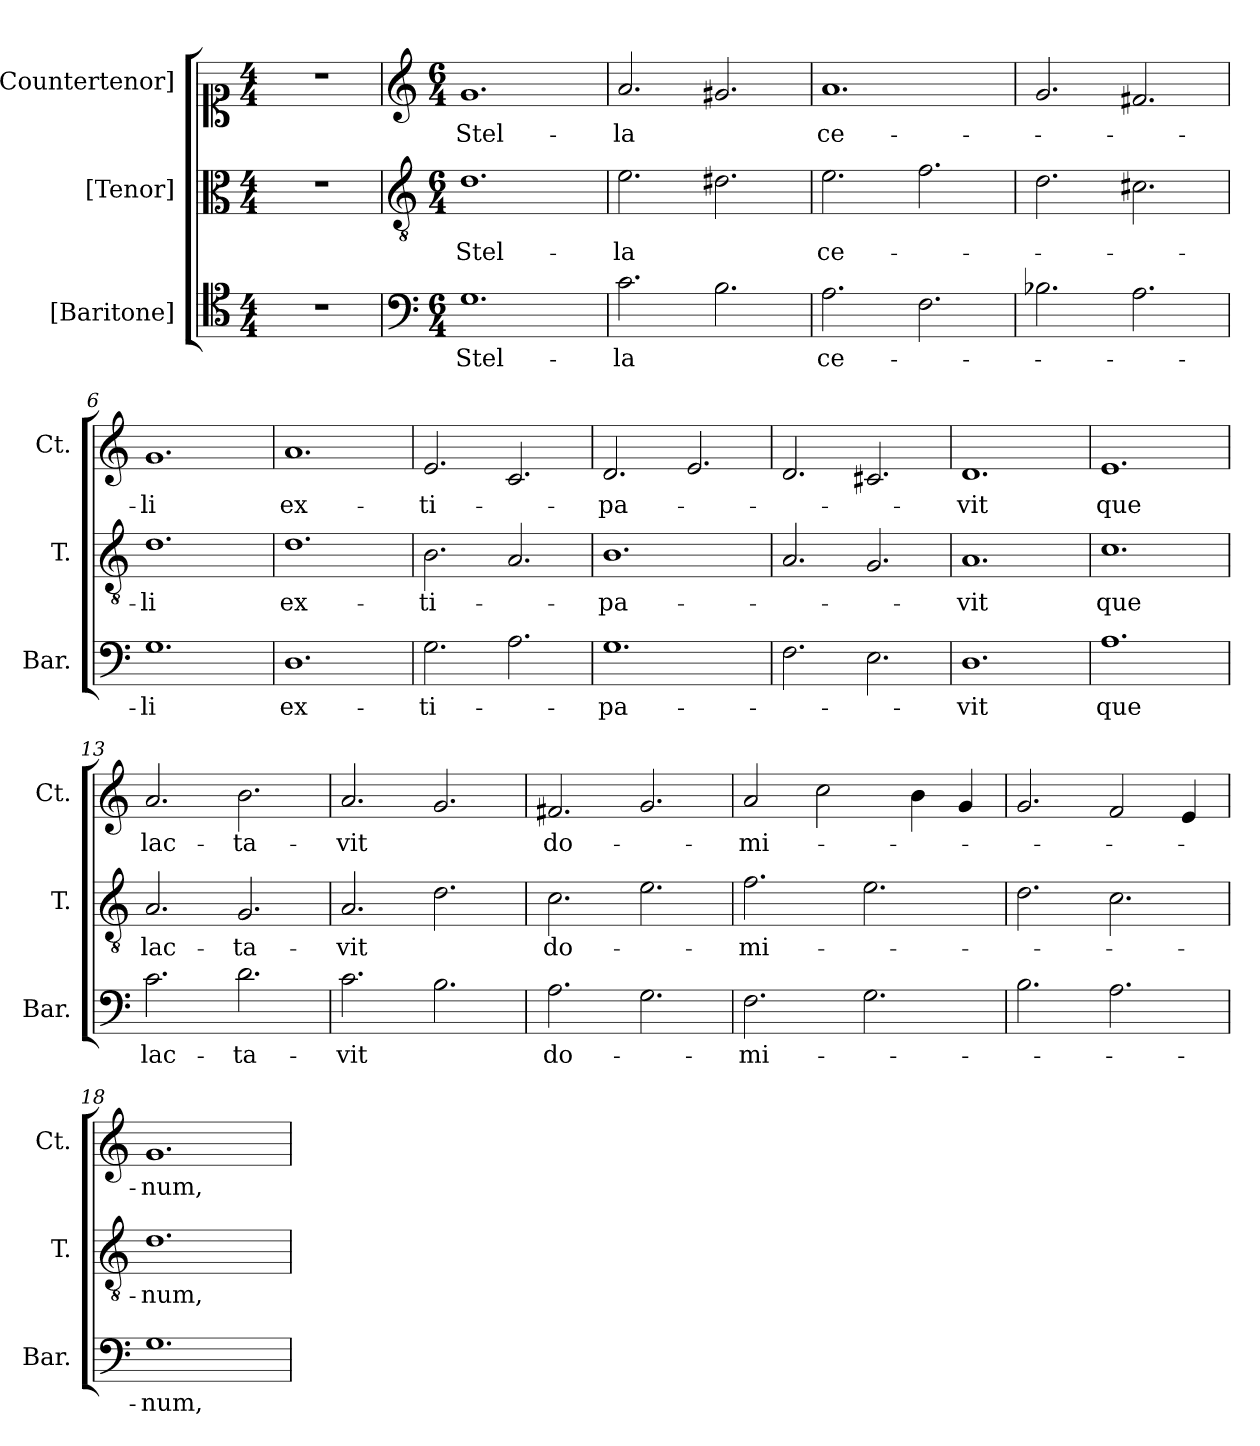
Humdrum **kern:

**kern	**text	**kern	**text	**kern	**text
*part3	*part3	*part2	*part2	*part1	*part1
*staff3	*staff3	*staff2	*staff2	*staff1	*staff1
*I"[Baritone]	*	*I"[Tenor]	*	*I"[Countertenor]	*
*I'Bar.	*	*I'T.	*	*I'Ct.	*
!!LO:PB:g=z
*clefC4	*	*clefC3	*	*clefC1	*
*	*	*ITrd7c12	*	*	*
*k[]	*	*k[]	*	*k[]	*
*C:	*	*C:	*	*C:	*
*M4/4	*	*M4/4	*	*M4/4	*
=1	=1	=1	=1	=1	=1
1r	.	1r	.	1r	.
=2	=2	=2	=2	=2	=2
*clefF4	*	*clefGv2	*	*clefG2	*
*M6/4	*	*M6/4	*	*M6/4	*
!	!LO:LY:b:color=#000000	!	!	!	!
!	!	!	!LO:LY:b:color=#000000	!	!
!	!	!	!	!	!LO:LY:b:color=#000000
1.Gi	Stel-	1.Di	Stel-	1.gi	Stel-
=3	=3	=3	=3	=3	=3
!	!LO:LY:b:color=#000000	!	!	!	!
!	!	!	!LO:LY:b:color=#000000	!	!
!	!	!	!	!	!LO:LY:b:color=#000000
2.ci\	-la	2.Ei\	-la	2.ai/	-la
2.Bi\	.	2.D#Xi\	.	2.g#Xi/	.
=4	=4	=4	=4	=4	=4
!	!LO:LY:b:color=#000000	!	!	!	!
!	!	!	!LO:LY:b:color=#000000	!	!
!	!	!	!	!	!LO:LY:b:color=#000000
2.Ai\	ce-	2.Ei\	ce-	1.ai	ce-
2.Fi\	.	2.Fi\	.	.	.
=5	=5	=5	=5	=5	=5
2.B-Xi\	.	2.Di\	.	2.gi/	.
2.Ai\	.	2.C#Xi\	.	2.f#Xi/	.
!!LO:LB:g=z
=6	=6	=6	=6	=6	=6
!	!LO:LY:b:color=#000000	!	!	!	!
!	!	!	!LO:LY:b:color=#000000	!	!
!	!	!	!	!	!LO:LY:b:color=#000000
1.Gi	-li	1.Di	-li	1.gi	-li
=7	=7	=7	=7	=7	=7
!	!LO:LY:b:color=#000000	!	!	!	!
!	!	!	!LO:LY:b:color=#000000	!	!
!	!	!	!	!	!LO:LY:b:color=#000000
1.Di	ex-	1.Di	ex-	1.ai	ex-
=8	=8	=8	=8	=8	=8
!	!LO:LY:b:color=#000000	!	!	!	!
!	!	!	!LO:LY:b:color=#000000	!	!
!	!	!	!	!	!LO:LY:b:color=#000000
2.Gi\	-ti-	2.BBi\	-ti-	2.ei/	-ti-
2.Ai\	.	2.AAi/	.	2.ci/	.
=9	=9	=9	=9	=9	=9
!	!LO:LY:b:color=#000000	!	!	!	!
!	!	!	!LO:LY:b:color=#000000	!	!
!	!	!	!	!	!LO:LY:b:color=#000000
1.Gi	-pa-	1.BBi	-pa-	2.di/	-pa-
.	.	.	.	2.ei/	.
=10	=10	=10	=10	=10	=10
2.Fi\	.	2.AAi/	.	2.di/	.
2.Ei\	.	2.GGi/	.	2.c#Xi/	.
=11	=11	=11	=11	=11	=11
!	!LO:LY:b:color=#000000	!	!	!	!
!	!	!	!LO:LY:b:color=#000000	!	!
!	!	!	!	!	!LO:LY:b:color=#000000
1.Di	-vit	1.AAi	-vit	1.di	-vit
=12	=12	=12	=12	=12	=12
!	!LO:LY:b:color=#000000	!	!	!	!
!	!	!	!LO:LY:b:color=#000000	!	!
!	!	!	!	!	!LO:LY:b:color=#000000
1.Ai	que	1.Ci	que	1.ei	que
!!LO:LB:g=z
=13	=13	=13	=13	=13	=13
!	!LO:LY:b:color=#000000	!	!	!	!
!	!	!	!LO:LY:b:color=#000000	!	!
!	!	!	!	!	!LO:LY:b:color=#000000
2.ci\	lac-	2.AAi/	lac-	2.ai/	lac-
!	!LO:LY:b:color=#000000	!	!	!	!
!	!	!	!LO:LY:b:color=#000000	!	!
!	!	!	!	!	!LO:LY:b:color=#000000
2.di\	-ta-	2.GGi/	-ta-	2.bi\	-ta-
=14	=14	=14	=14	=14	=14
!	!LO:LY:b:color=#000000	!	!	!	!
!	!	!	!LO:LY:b:color=#000000	!	!
!	!	!	!	!	!LO:LY:b:color=#000000
2.ci\	-vit	2.AAi/	-vit	2.ai/	-vit
2.Bi\	.	2.Di\	.	2.gi/	.
=15	=15	=15	=15	=15	=15
!	!LO:LY:b:color=#000000	!	!	!	!
!	!	!	!LO:LY:b:color=#000000	!	!
!	!	!	!	!	!LO:LY:b:color=#000000
2.Ai\	do-	2.Ci\	do-	2.f#Xi/	do-
2.Gi\	.	2.Ei\	.	2.gi/	.
=16	=16	=16	=16	=16	=16
!	!LO:LY:b:color=#000000	!	!	!	!
!	!	!	!LO:LY:b:color=#000000	!	!
!	!	!	!	!	!LO:LY:b:color=#000000
2.Fi\	-mi-	2.Fi\	-mi-	2ai/	-mi-
.	.	.	.	2cci\	.
2.Gi\	.	2.Ei\	.	.	.
.	.	.	.	4bi\	.
.	.	.	.	4gi/	.
=17	=17	=17	=17	=17	=17
2.Bi\	.	2.Di\	.	2.gi/	.
2.Ai\	.	2.Ci\	.	2fi/	.
.	.	.	.	4ei/	.
=18	=18	=18	=18	=18	=18
!	!LO:LY:b:color=#000000	!	!	!	!
!	!	!	!LO:LY:b:color=#000000	!	!
!	!	!	!	!	!LO:LY:b:color=#000000
1.Gi	-num,	1.Di	-num,	1.gi	-num,
=	=	=	=	=	=
*-	*-	*-	*-	*-	*-
